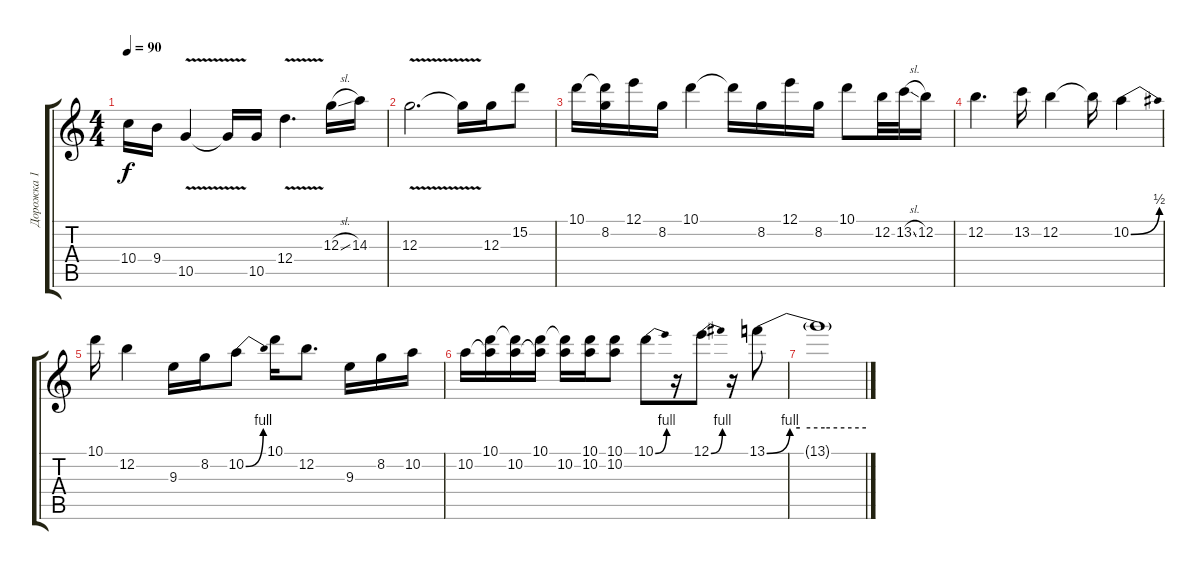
\track ("Дорожка 1" "Дорожка 1") {instrument overdrivenguitar}
\staff {score tabs}
\tuning (E4 B3 G3 D3 A2 E2) {hide}
\ts (4 4)
\tempo 90
\clef g2
\ks c
10.4.16{dy f} 9.4.16 10.5{v}.4 10.5{t}.16 10.5.16 12.4{v}.4{d} 12.3{sl}.16 14.3.16 |
12.3{v}.2{d} 12.3{t}.16 12.3.16 15.2.8 |
10.1.16 (10.1{t} 8.2).16 12.1.16 8.2.16 10.1.4 10.1{t}.16 8.2.16 12.1.16 8.2.16 10.1.8 12.2.32 13.2{sl}.32 12.2.16 |
12.2.4{d} 13.2.16 12.2.4 12.2{t}.16 10.2{be (bend 0 0 60 2)}.4 |
10.1.16 12.2.4 9.3.16 8.2.16 10.2{be (bend 0 0 60 4)}.8 10.1.16 12.2.8{d} 9.3.16 8.2.16 10.2.16 |
10.2.16 (10.1 10.2{t}).16 (10.1{t} 10.2).16 (10.1 10.2{t}).16 (10.1{t} 10.2).16 (10.1 10.2).16 (10.1 10.2).8 10.1{be (bend 0 0 60 4)}.8 r.16 12.1{be (bend 0 0 60 4)}.8 r.16 13.1{be (custom 0 0 14 4 20 4 35 4 60 4)}.8 |
13.1{t}.1
